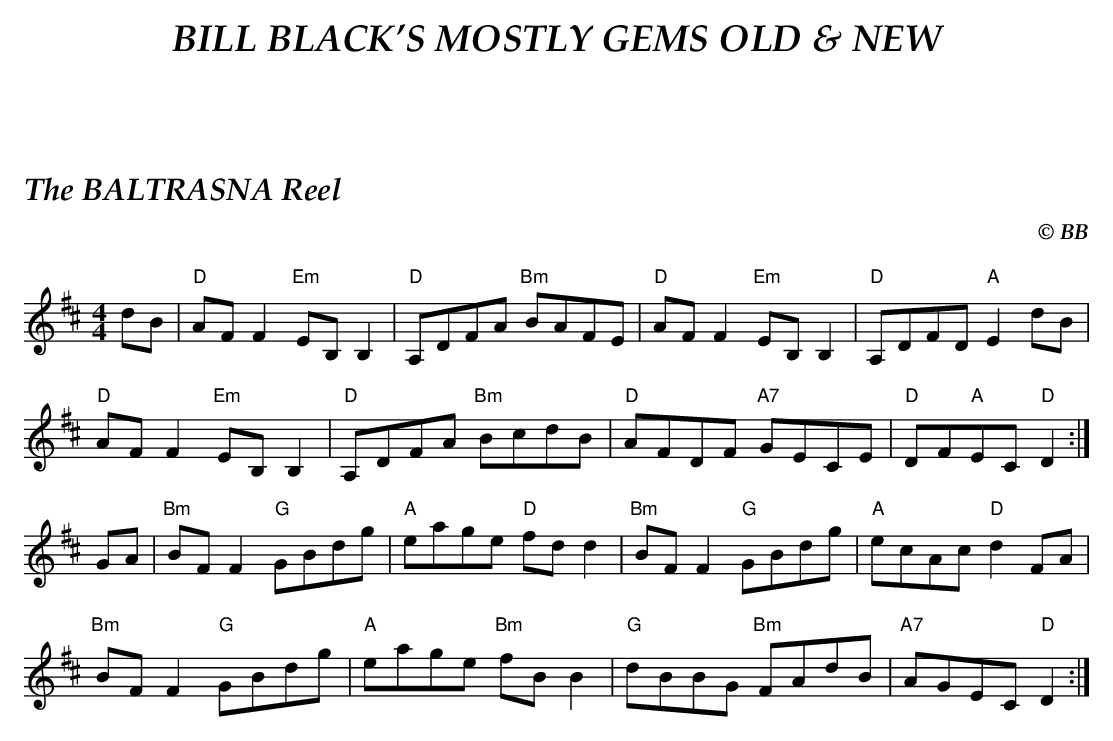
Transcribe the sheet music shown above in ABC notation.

X:1
T:BALTRASNA Reel, The
C:© BB
Q:1/4=180
L:1/8
M:4/4
K:D
dB|"D"AF F2 "Em" EB, B,2|"D"A,DFA "Bm"BAFE|"D"AF F2 "Em" EB, B,2|\
"D"A,DFD "A"E2 dB|
"D"AF F2 "Em" EB, B,2|"D"A,DFA "Bm"BcdB|"D"AFDF "A7"GECE|"D"DF"A"EC "D"D2 :|
GA|"Bm"BF F2 "G"GBdg|"A"eage "D"fd d2|"Bm"BF F2 "G"GBdg|"A"ecAc "D"d2 FA|
"Bm"BF F2 "G"GBdg|"A"eage "Bm"fB B2|"G"dBBG "Bm"FAdB|"A7"AGEC "D"D2 :|
